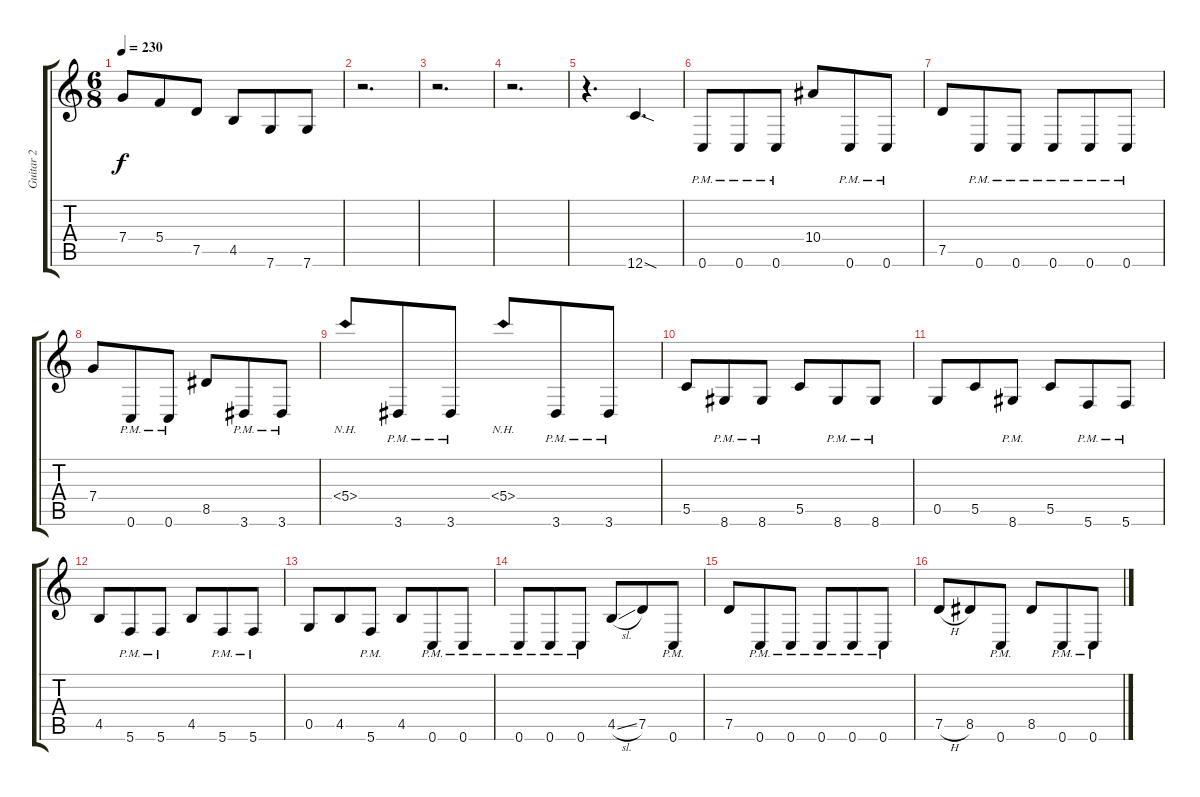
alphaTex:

\track ("Guitar 2" "Guitar 2") {instrument overdrivenguitar}
\staff {score tabs}
\tuning (D4 A3 F3 C3 G2 C2) {hide}
\ts (6 8)
\tempo 230
\clef g2
\ks c
7.4.8{dy f} 5.4.8 7.5.8 4.5.8 7.6.8 7.6.8 |
r.2{d} |
r.2{d} |
r.2{d} |
r.4{d} 12.6{sod}.4{d} |
0.6{pm}.8 0.6{pm}.8 0.6{pm}.8 10.4.8 0.6{pm}.8 0.6{pm}.8 |
7.5.8 0.6{pm}.8 0.6{pm}.8 0.6{pm}.8 0.6{pm}.8 0.6{pm}.8 |
7.4.8 0.6{pm}.8 0.6{pm}.8 8.5.8 3.6{pm}.8 3.6{pm}.8 |
5.4{nh}.8 3.6{pm}.8 3.6{pm}.8 5.4{nh}.8 3.6{pm}.8 3.6{pm}.8 |
5.5.8 8.6{pm}.8 8.6{pm}.8 5.5.8 8.6{pm}.8 8.6{pm}.8 |
0.5.8 5.5.8 8.6{pm}.8 5.5.8 5.6{pm}.8 5.6{pm}.8 |
4.5.8 5.6{pm}.8 5.6{pm}.8 4.5.8 5.6{pm}.8 5.6{pm}.8 |
0.5.8 4.5.8 5.6{pm}.8 4.5.8 0.6{pm}.8 0.6{pm}.8 |
0.6{pm}.8 0.6{pm}.8 0.6{pm}.8 4.5{sl}.8 7.5.8 0.6{pm}.8 |
7.5.8 0.6{pm}.8 0.6{pm}.8 0.6{pm}.8 0.6{pm}.8 0.6{pm}.8 |
7.5{h}.8 8.5.8 0.6{pm}.8 8.5.8 0.6{pm}.8 0.6{pm}.8
